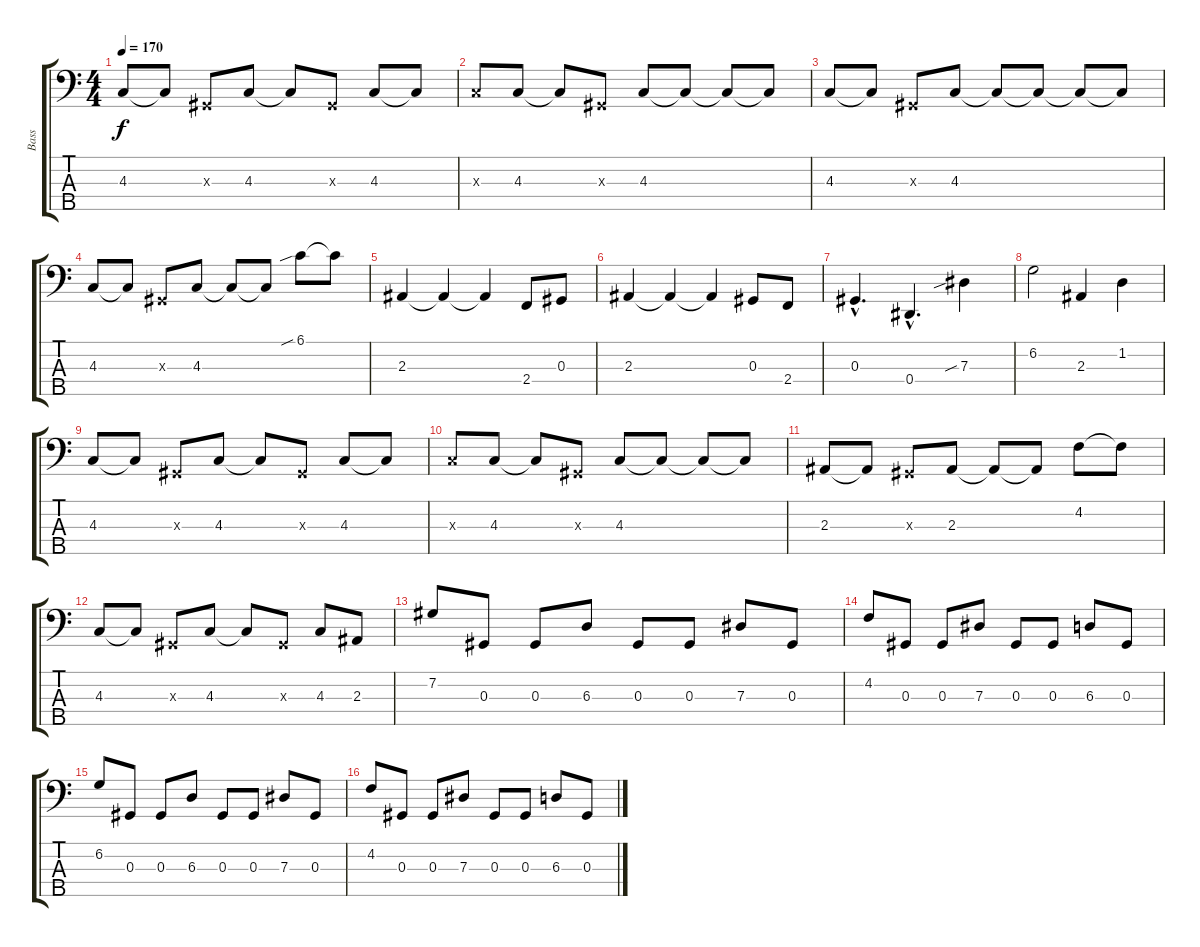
\track ("Bass" "Bass") {instrument electricbassfinger}
\staff {score tabs}
\tuning (Gb2 Db2 Ab1 Eb1 Bb0) {hide}
\ts (4 4)
\tempo 170
\clef f4
\ks c
4.3.8{dy f} 4.3{t}.8 0.3{x}.8 4.3.8 4.3{t}.8 0.3{x}.8 4.3.8 4.3{t}.8 |
4.3{x}.8 4.3.8 4.3{t}.8 0.3{x}.8 4.3.8 4.3{t}.8 4.3{t}.8 4.3{t}.8 |
4.3.8 4.3{t}.8 0.3{x}.8 4.3.8 4.3{t}.8 4.3{t}.8 4.3{t}.8 4.3{t}.8 |
4.3.8 4.3{t}.8 0.3{x}.8 4.3.8 4.3{t}.8 4.3{t}.8 6.1{sib}.8 6.1{t}.8 |
2.3.4 2.3{t}.4 2.3{t}.4 2.4.8 0.3.8 |
2.3.4 2.3{t}.4 2.3{t}.4 0.3.8 2.4.8 |
0.3{hac}.4{d} 0.4{hac}.4{d} 7.3{sib}.4 |
6.2.2 2.3.4 1.2.4 |
4.3.8 4.3{t}.8 0.3{x}.8 4.3.8 4.3{t}.8 0.3{x}.8 4.3.8 4.3{t}.8 |
4.3{x}.8 4.3.8 4.3{t}.8 0.3{x}.8 4.3.8 4.3{t}.8 4.3{t}.8 4.3{t}.8 |
2.3.8 2.3{t}.8 0.3{x}.8 2.3.8 2.3{t}.8 2.3{t}.8 4.2.8 4.2{t}.8 |
4.3.8 4.3{t}.8 0.3{x}.8 4.3.8 4.3{t}.8 0.3{x}.8 4.3.8 2.3.8 |
7.2.8 0.3.8 0.3.8 6.3.8 0.3.8 0.3.8 7.3.8 0.3.8 |
4.2.8 0.3.8 0.3.8 7.3.8 0.3.8 0.3.8 6.3.8 0.3.8 |
6.2.8 0.3.8 0.3.8 6.3.8 0.3.8 0.3.8 7.3.8 0.3.8 |
4.2.8 0.3.8 0.3.8 7.3.8 0.3.8 0.3.8 6.3.8 0.3.8
